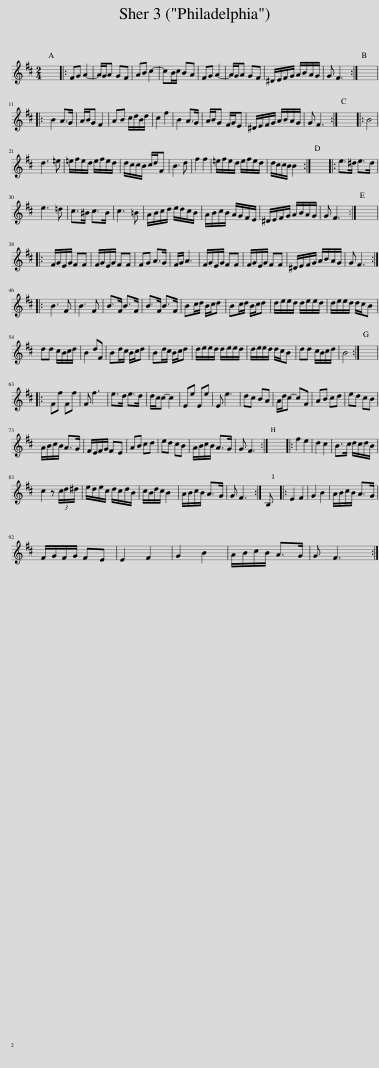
X:1
L:1/8
M:2/4
I:linebreak $
K:D
V:1 treble
V:1
 x4 |: FG A2- | A/G/A GF | AB c2- | cB/c/ BA | %5
 FG A2- | A/G/A GF | ^D/E/F/G/ A/B/A/G/ | G F3 :| x4 |:$ %10
 B2 A>G | A/B/G F2 | AB c/d/B/d/ | c2 f2 | B2 A>G | %15
 A/B/G F/G/E | ^D/E/F/G/ A/B/A/G/ | G F3 :| x4 |: B4 |$ %20
 d3 =e | =e/f/e/d/ e/f/e/d/ | d/c/c/B/ c/d/F | B3 d | f2 f2 | %25
 =e/f/e/d/ e/f/e/d/ | d/c/c/B/ B2 :| x4 |: e>^d e>d |$ e3 =d | %30
 c>^B c>B | c3 =B | A/B/c/d/ e/d/c/B/ | A/B/c/B/ A/G/F/E/ | ^D/E/F/G/ A/B/A/G/ | %35
 G F3 :| x4 |:$ F/G/E/G/ FF | F/G/E/G/ FF | FG A>G | %40
 F/G/ A3 | F/G/E/G/ FF | F/G/E/G/ FF | ^D/E/F/G/ A/B/A/G/ | G F3 ::$ %45
 B3 F | B3 F | B>F B>F | B>F B>F | Bc/d/ B/c/d | %50
 Bc/d/ B/c/d | d/e/e/d/ d/e/e/d/ | d/e/e/d/ d/c/B |$ dd c/B/c/d/ | B2 dF | %55
 Bd/c/ B/c/d | Bd/c/ B/c/d | d/e/e/d/ d/e/e/d/ | d/e/e/d/ d/c/B | dd c/B/c/d/ | %60
 B4 :| x4 |:$ Ff Ff | F f3 | e>d e>d | %65
 d/c/c- c2 | Ee Ee | E e3 | dc BA | A/d/c- cF | %70
 AB cd | ed cB |$ A/B/c/B/ A>G | F/E/F/G/ FE | AB cd | %75
 ed cB | A/B/c/B/ A>G | G F3 :| x4 |: f2 e2 | %80
 d2 c2 | B>c d/c/d/B/ |$ c2 z (3c/d/^d/ | e/d/e/c/ d/c/d/B/ | c/B/d/c/ B2 | %85
 A/B/c/B/ A>G | G F3 :| B, |: E2 F2 | G2 B2 | %90
 A/B/c/B/ A>G |$ F/G/F/G/ FE | E2 F2 | G2 B2 | A/B/c/B/ A>G | %95
 G F3 :| %96
